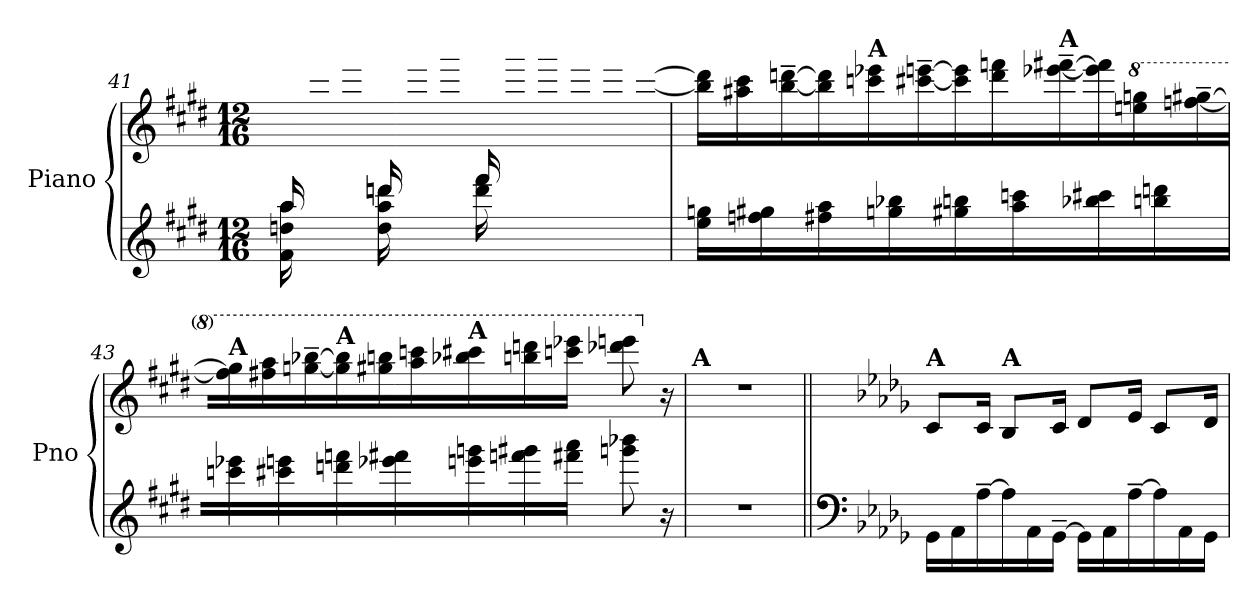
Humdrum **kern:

**kern	**kern
*part1	*part1
*staff2	*staff1
*I"Piano	*
*I'Pno	*
*clefG2	*clefG2
*k[f#c#g#d#]	*k[f#c#g#d#]
*M12/16	*M12/16
=41	=41
*^	*
16aa/LL	16f#\ 16ddn\ 16aa\	16ryy
8ryy	16ryy	16aa\ 16dddn\
.	16ryy	16ccc#\ 16eee\JJ
16ddd/LL	16dd\ 16aa\ 16dddn\	16ryy
8ryy	16ryy	16ddd\ 16fff#\
.	16ryy	16eee\ 16ggg#\JJ
16fff#/LL	16ddd\ 16fff#\	16ryy
4ryy	16ryy	16fff#\ 16aaa\
.	16ryy	16eee\ 16ggg#\
.	8.ryy	16ddd\ 16fff#\
.	.	16ccc#\ 16eee\
16ryy	.	[16bb\~ [16ddd\~JJ
*v	*v	*
!!LO:PB:g=z
=42	=42
*Xtuplet	*
32%3ee\ 32%3ggn\LL	16bb\] 16ddd\]LL
.	16aa#X\ 16ccc#\
32%3ffn\ 32%3gg#X\	.
.	[16bb\~ [16dddn\~
32%3ff#X\ 32%3aa\	16bb\] 16ddd\]
!	!LO:TX:a:B:t=A
.	16cccn\ 16eee-X\
32%3ggn\ 32%3bb-X\	.
.	[16ccc#X\~ [16eeen\~
32%3gg#X\ 32%3bbn\	16ccc#\] 16eee\]
.	16ddd\ 16fffn\
32%3aa\ 32%3cccn\	.
!	!LO:TX:a:B:t=A
.	[16eee-X\~ [16fff#X\~
32%3bb-X\ 32%3ccc#X\	16eee-\] 16fff#\]
*	*8va
.	16eeen\ 16gggn\
32%3bbn\ 32%3dddn\	.
.	[16fffn\~ [16ggg#X\~
=43	=43
!	!LO:TX:a:B:t=A
32%3cccn\ 32%3eee-X\	16fff\] 16ggg#\]
.	16fff#X\ 16aaa\
32%3ccc#X\ 32%3eeen\	.
.	[16gggn\~ [16bbb-X\~
!	!LO:TX:a:B:t=A
32%3dddn\ 32%3fffn\	16ggg\] 16bbb-\]
.	16ggg#X\ 16bbbn\
32%3eee-X\ 32%3fff#X\	.
.	16aaa\ 16ccccn\
!	!LO:TX:a:B:t=A
16eeen\ 16gggn\	16bbb-X\ 16cccc#X\
16fffn\ 16ggg#X\	16bbbn\ 16ddddn\
16fff#X\ 16aaa\JJ	16ccccn\ 16eeee-X\JJ
8gggn\ 8bbb-X\	8dddd-X\ 8eeeen\
*	*X8va
16r	16r
=44	=44
!	!LO:TX:a:B:t=A
2.r	2.r
!!LO:LB:g=z
=45||	=45||
*clefF4	*
*k[b-e-a-d-g-]	*k[b-e-a-d-g-]
!	!LO:TX:a:B:t=A
16GG-\LL	8c/L
16AA-\	.
[16A-~\	16c/Jk
!	!LO:TX:a:B:t=A
16A-\]	8B-/L
16AA-\	.
[16GG-~\JJ	16c/Jk
16GG-\LL]	8d-/L
16AA-\	.
[16A-~\	16e-/Jk
16A-\]	8c/L
16AA-\	.
16GG-\JJ	16d-/Jk
=	=
*-	*-
